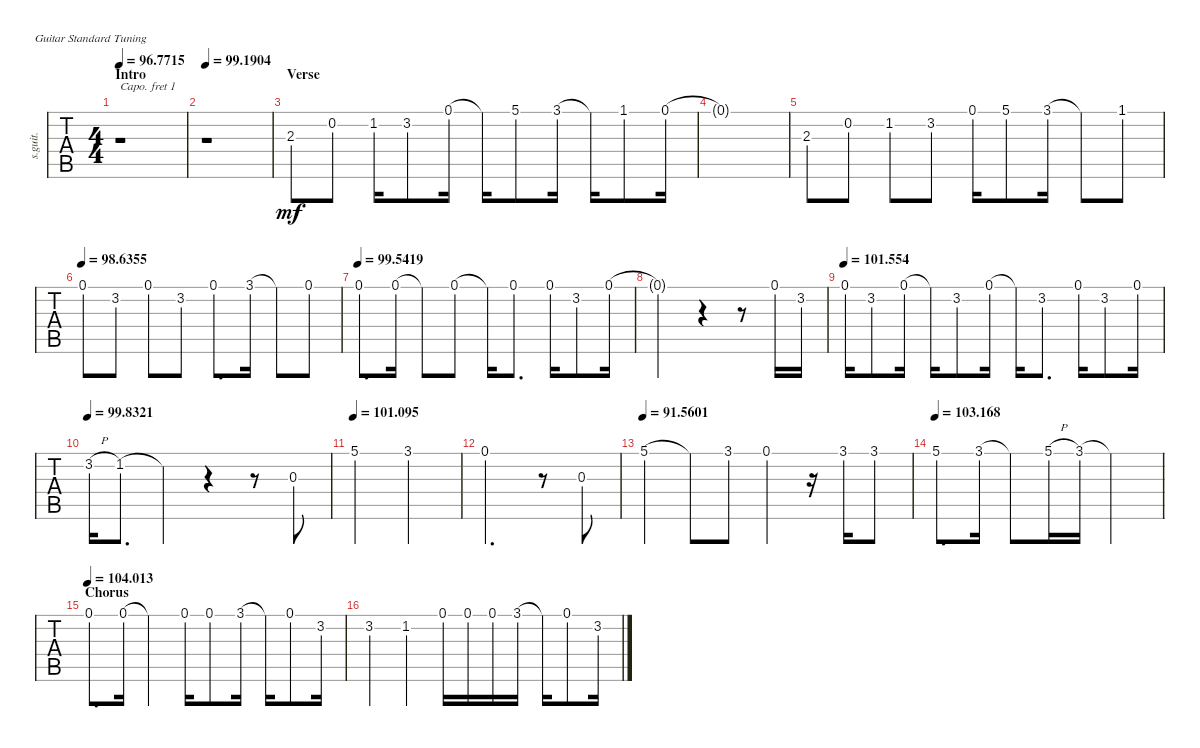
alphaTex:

\bracketExtendMode nobrackets
\track ("Melody_ MVV" "s.guit.") {instrument acousticguitarsteel}
\staff {tabs}
\capo 1
\tuning (E4 B3 G3 D3 A2 E2)
\ts (4 4)
\section ("" "Intro")
\tempo
96.7715
\accidentals auto
\clef g2
\ottava regular
\simile none
\ks aminor
r.1{dy mf instrument acousticguitarsteel} |
\tempo
99.1904 r.1 |
\section ("" "Verse")
2.3{acc #}.8 0.2.8 1.2{acc #}.16 3.2{acc #}.8 0.1.16 0.1{t}.16 5.1{acc #}.8 3.1{acc #}.16 3.1{t acc #}.16 1.1{acc #}.8 0.1.16 |
0.1{t}.1 |
2.3{acc #}.8 0.2.8 1.2{acc #}.8 3.2{acc #}.8 0.1.16 5.1{acc #}.8 3.1{acc #}.16 3.1{t acc #}.8 1.1{acc #}.8 |
\tempo
98.6355 0.1.8 3.2{acc #}.8 0.1.8 3.2{acc #}.8 0.1.8{d} 3.1{acc #}.16 3.1{t acc #}.8 0.1.8 |
\tempo
99.5419 0.1.8{d} 0.1.16 0.1{t}.8 0.1.8{beam split} 0.1{t}.16 0.1.8{d beam split} 0.1.16 3.2{acc #}.8 0.1.16 |
0.1{t}.2 r.4 r.8 0.1.16 3.2{acc #}.16 |
\tempo
101.554 0.1.16 3.2{acc #}.8 0.1.16 0.1{t}.16 3.2{acc #}.8 0.1.16 0.1{t}.16 3.2{acc #}.8{d} 0.1.16 3.2{acc #}.8 0.1.16 |
\tempo
99.8321 3.2{h acc #}.16 1.2{acc #}.8{d} 1.2{t acc #}.4 r.4 r.8 0.3{acc #}.8 |
\tempo
101.095 5.1{lf 4 acc #}.2 3.1{lf 2 acc #}.2 |
0.1.2{d} r.8 0.3{acc #}.8 |
\tempo
91.5601 5.1{lf 4 acc #}.4 5.1{t acc #}.8 3.1{lf 2 acc #}.8 0.1.4 r.16 3.1{acc #}.16 3.1{acc #}.8 |
\tempo
103.168 5.1{lf 4 acc #}.8{d} 3.1{lf 2 acc #}.16 3.1{t acc #}.8 5.1{h lf 4 acc #}.16 3.1{lf 2 acc #}.16 3.1{t acc #}.2 |
\section ("" "Chorus")
\tempo
104.013 0.1.8{d} 0.1.16 0.1{t}.4 0.1.16 0.1.8 3.1{lf 4 acc #}.16 3.1{t acc #}.16 0.1.8 3.2{lf 4 acc #}.16 |
3.2{lf 4 acc #}.4 1.2{lf 2 acc #}.4 0.1.16 0.1.16 0.1.16 3.1{lf 4 acc #}.16 3.1{t acc #}.16 0.1.8 3.2{lf 4 acc #}.16
